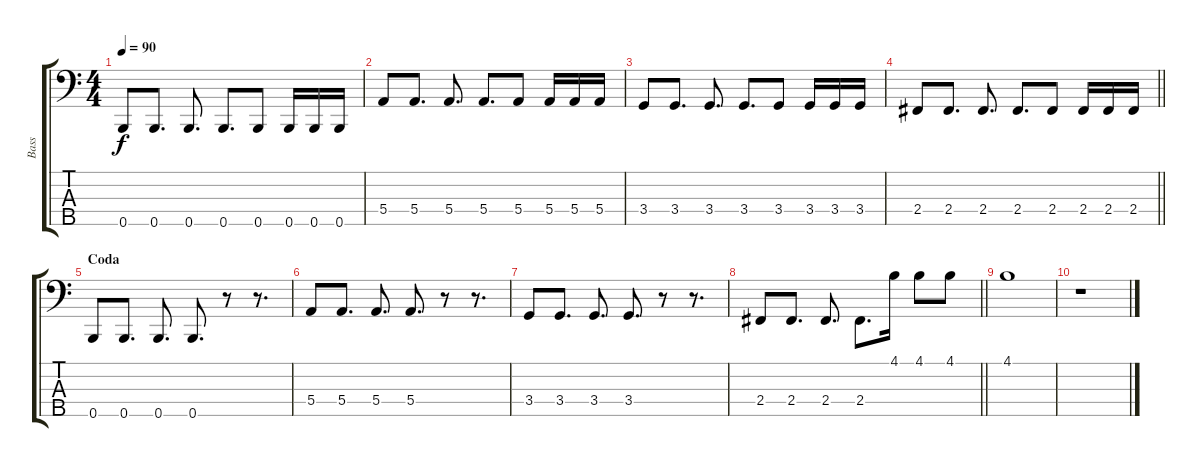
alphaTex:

\track ("Bass" "Bass") {instrument electricbassfinger}
\staff {score tabs}
\tuning (G2 D2 A1 E1 B0) {hide}
\ts (4 4)
\tempo 90
\clef f4
\ks c
0.5.8{dy f} 0.5.8{d} 0.5.8{d} 0.5.8{d} 0.5.8 0.5.16 0.5.16 0.5.16 |
5.4.8 5.4.8{d} 5.4.8{d} 5.4.8{d} 5.4.8 5.4.16 5.4.16 5.4.16 |
3.4.8 3.4.8{d} 3.4.8{d} 3.4.8{d} 3.4.8 3.4.16 3.4.16 3.4.16 |
\barLineRight lightlight
2.4.8 2.4.8{d} 2.4.8{d} 2.4.8{d} 2.4.8 2.4.16 2.4.16 2.4.16 |
\section ("" "Coda")
0.5.8 0.5.8{d} 0.5.8{d} 0.5.8{d} r.8 r.8{d} |
5.4.8 5.4.8{d} 5.4.8{d} 5.4.8{d} r.8 r.8{d} |
3.4.8 3.4.8{d} 3.4.8{d} 3.4.8{d} r.8 r.8{d} |
\barLineRight lightlight
2.4.8 2.4.8{d} 2.4.8{d} 2.4.8{d} 4.1.16{instrument timpani} 4.1.8 4.1.8 |
4.1.1 |
r.1
